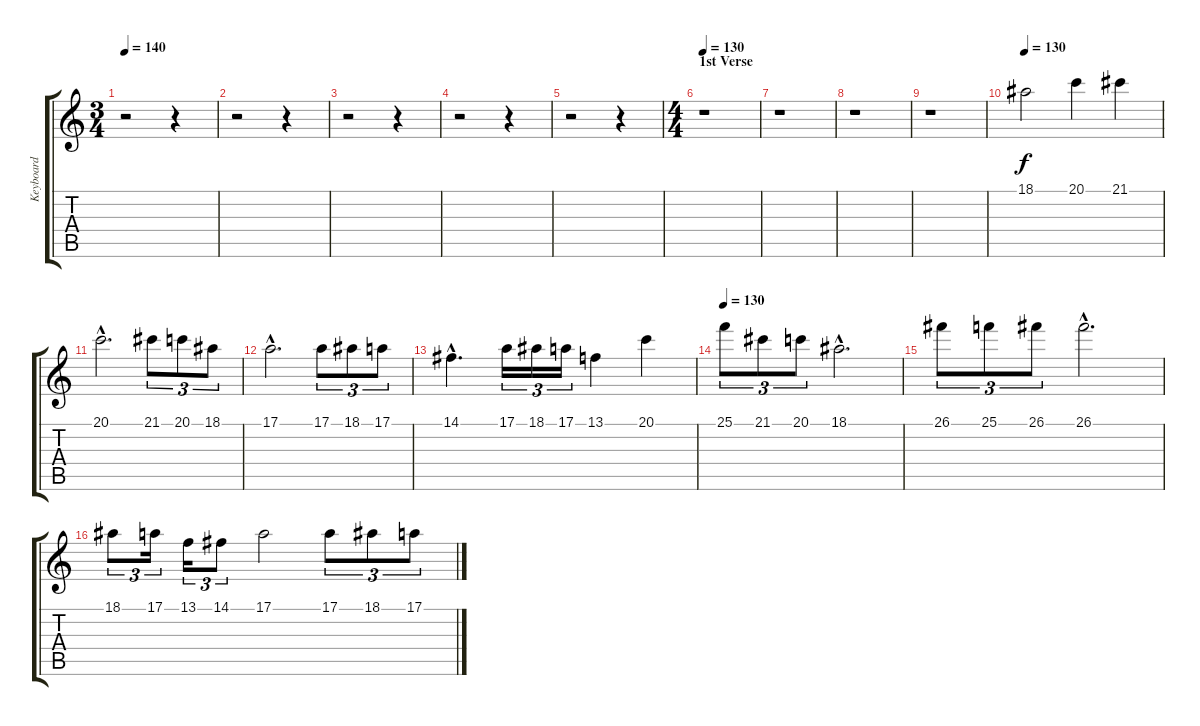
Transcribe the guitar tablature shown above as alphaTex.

\track ("Keyboard" "Keyboard") {instrument stringensemble1}
\staff {score tabs}
\tuning (E4 B3 G3 D3 A2 E2) {hide}
\ts (3 4)
\tempo 140
\clef g2
\ks c
r.2{dy f} r.4 |
r.2 r.4 |
r.2 r.4 |
r.2 r.4 |
r.2 r.4 |
\ts (4 4)
\section ("" "1st Verse")
\tempo 130
r.1 |
r.1 |
r.1 |
r.1 |
\tempo 130
18.1.2 20.1.4 21.1.4 |
20.1{hac}.2{d} 21.1.8{tu (3 2)} 20.1.8{tu (3 2)} 18.1.8{tu (3 2)} |
17.1{hac}.2{d} 17.1.8{tu (3 2)} 18.1.8{tu (3 2)} 17.1.8{tu (3 2)} |
14.1{hac}.4{d} 17.1.16{tu (3 2)} 18.1.16{tu (3 2)} 17.1.16{tu (3 2)} 13.1.4 20.1.4 |
\tempo 130
25.1.8{tu (3 2)} 21.1.8{tu (3 2)} 20.1.8{tu (3 2)} 18.1{hac}.2{d} |
26.1.8{tu (3 2)} 25.1.8{tu (3 2)} 26.1.8{tu (3 2)} 26.1{hac}.2{d} |
18.1.8{tu (3 2)} 17.1.16{tu (3 2)} 13.1.16{tu (3 2)} 14.1.8{tu (3 2)} 17.1.2 17.1.8{tu (3 2)} 18.1.8{tu (3 2)} 17.1.8{tu (3 2)}
